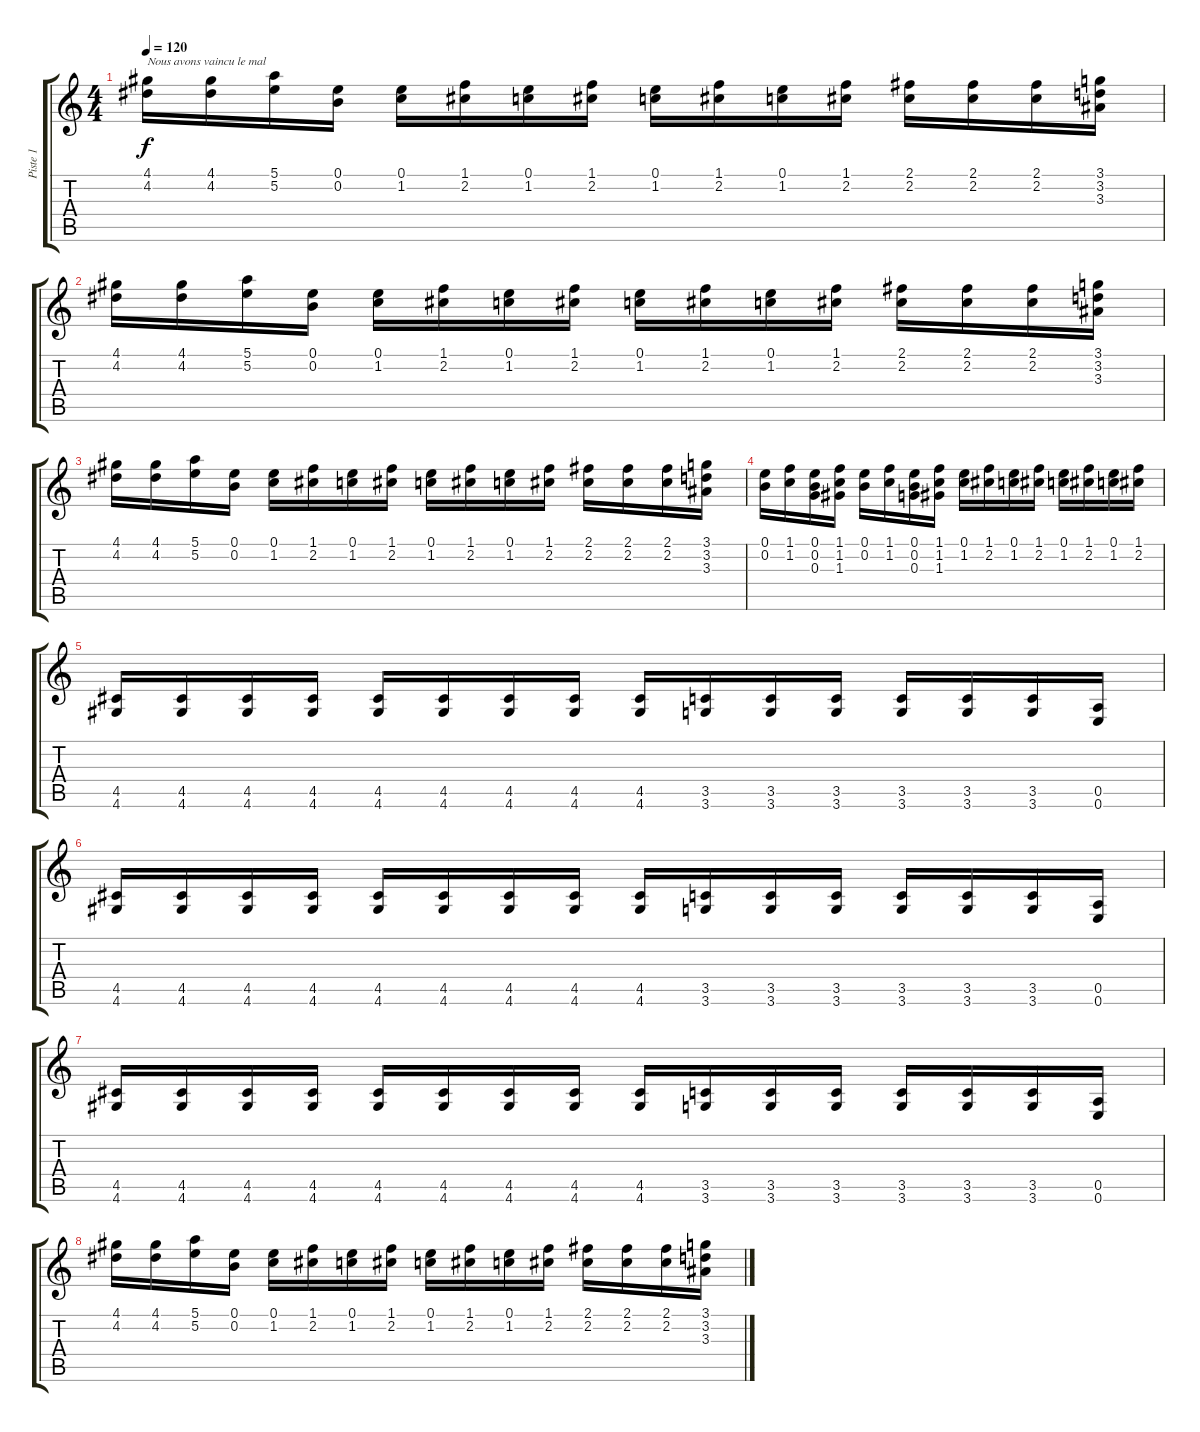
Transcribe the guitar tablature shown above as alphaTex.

\track ("Piste 1" "Piste 1") {instrument distortionguitar}
\staff {score tabs}
\tuning (E4 B3 G3 D3 A2 E2) {hide}
\ts (4 4)
\tempo 120
\clef g2
\ks c
(4.1 4.2).16{txt "Nous avons vaincu le mal" dy f} (4.1 4.2).16 (5.1 5.2).16 (0.1 0.2).16 (0.1 1.2).16 (1.1 2.2).16 (0.1 1.2).16 (1.1 2.2).16 (0.1 1.2).16 (1.1 2.2).16 (0.1 1.2).16 (1.1 2.2).16 (2.1 2.2).16 (2.1 2.2).16 (2.1 2.2).16 (3.1 3.2 3.3).16 |
(4.1 4.2).16 (4.1 4.2).16 (5.1 5.2).16 (0.1 0.2).16 (0.1 1.2).16 (1.1 2.2).16 (0.1 1.2).16 (1.1 2.2).16 (0.1 1.2).16 (1.1 2.2).16 (0.1 1.2).16 (1.1 2.2).16 (2.1 2.2).16 (2.1 2.2).16 (2.1 2.2).16 (3.1 3.2 3.3).16 |
(4.1 4.2).16 (4.1 4.2).16 (5.1 5.2).16 (0.1 0.2).16 (0.1 1.2).16 (1.1 2.2).16 (0.1 1.2).16 (1.1 2.2).16 (0.1 1.2).16 (1.1 2.2).16 (0.1 1.2).16 (1.1 2.2).16 (2.1 2.2).16 (2.1 2.2).16 (2.1 2.2).16 (3.1 3.2 3.3).16 |
(0.1 0.2).16 (1.1 1.2).16 (0.1 0.2 0.3).16 (1.1 1.2 1.3).16 (0.1 0.2).16 (1.1 1.2).16 (0.1 0.2 0.3).16 (1.1 1.2 1.3).16 (0.1 1.2).16 (1.1 2.2).16 (0.1 1.2).16 (1.1 2.2).16 (0.1 1.2).16 (1.1 2.2).16 (0.1 1.2).16 (1.1 2.2).16 |
(4.5 4.6).16 (4.5 4.6).16 (4.5 4.6).16 (4.5 4.6).16 (4.5 4.6).16 (4.5 4.6).16 (4.5 4.6).16 (4.5 4.6).16 (4.5 4.6).16 (3.5 3.6).16 (3.5 3.6).16 (3.5 3.6).16 (3.5 3.6).16 (3.5 3.6).16 (3.5 3.6).16 (0.5 0.6).16 |
(4.5 4.6).16 (4.5 4.6).16 (4.5 4.6).16 (4.5 4.6).16 (4.5 4.6).16 (4.5 4.6).16 (4.5 4.6).16 (4.5 4.6).16 (4.5 4.6).16 (3.5 3.6).16 (3.5 3.6).16 (3.5 3.6).16 (3.5 3.6).16 (3.5 3.6).16 (3.5 3.6).16 (0.5 0.6).16 |
(4.5 4.6).16 (4.5 4.6).16 (4.5 4.6).16 (4.5 4.6).16 (4.5 4.6).16 (4.5 4.6).16 (4.5 4.6).16 (4.5 4.6).16 (4.5 4.6).16 (3.5 3.6).16 (3.5 3.6).16 (3.5 3.6).16 (3.5 3.6).16 (3.5 3.6).16 (3.5 3.6).16 (0.5 0.6).16 |
(4.1 4.2).16 (4.1 4.2).16 (5.1 5.2).16 (0.1 0.2).16 (0.1 1.2).16 (1.1 2.2).16 (0.1 1.2).16 (1.1 2.2).16 (0.1 1.2).16 (1.1 2.2).16 (0.1 1.2).16 (1.1 2.2).16 (2.1 2.2).16 (2.1 2.2).16 (2.1 2.2).16 (3.1 3.2 3.3).16
